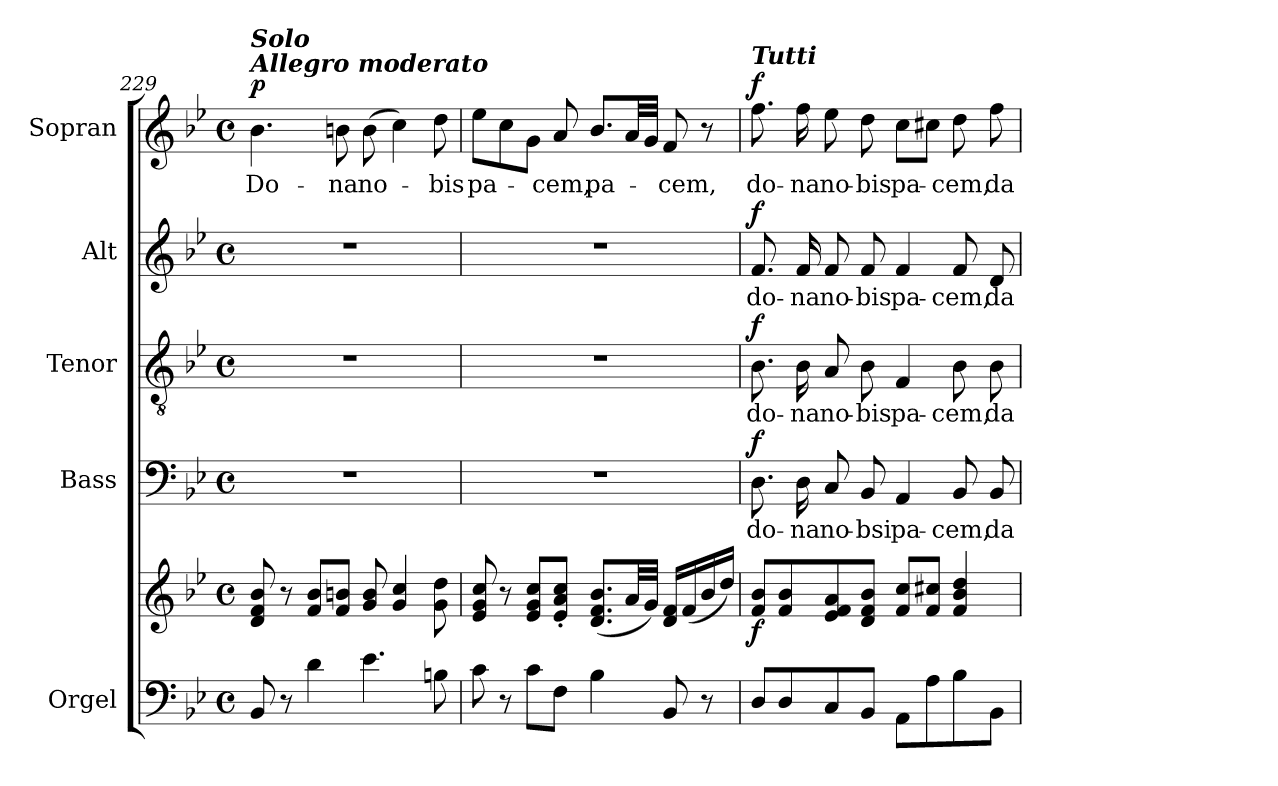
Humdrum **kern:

**kern	**kern	**dynam	**kern	**text	**dynam	**kern	**text	**dynam	**kern	**text	**dynam	**kern	**text	**dynam
*part5	*part5	*part5	*part4	*part4	*part4	*part3	*part3	*part3	*part2	*part2	*part2	*part1	*part1	*part1
*staff6	*staff5	*staff5/6	*staff4	*staff4	*staff4	*staff3	*staff3	*staff3	*staff2	*staff2	*staff2	*staff1	*staff1	*staff1
*I"Orgel	*	*	*I"Bass	*	*	*I"Tenor	*	*	*I"Alt	*	*	*I"Sopran	*	*
*I'Org.	*	*	*I'B.	*	*	*I'T.	*	*	*I'A.	*	*	*I'S.	*	*
*clefF4	*clefG2	*	*clefF4	*	*	*clefGv2	*	*	*clefG2	*	*	*clefG2	*	*
*k[b-e-]	*k[b-e-]	*	*k[b-e-]	*	*	*k[b-e-]	*	*	*k[b-e-]	*	*	*k[b-e-]	*	*
*B-:	*B-:	*	*B-:	*	*	*B-:	*	*	*B-:	*	*	*B-:	*	*
*M4/4	*M4/4	*	*M4/4	*	*	*M4/4	*	*	*M4/4	*	*	*M4/4	*	*
*met(c)	*met(c)	*	*met(c)	*	*	*met(c)	*	*	*met(c)	*	*	*met(c)	*	*
=229	=229	=229	=229	=229	=229	=229	=229	=229	=229	=229	=229	=229	=229	=229
!	!	!	!	!	!	!	!	!	!	!	!	!LO:TX:a:Bi:t=Allegro moderato	!	!
!	!	!	!	!	!	!	!	!	!	!	!	!LO:TX:a:Bi:t=Solo	!	!
!	!	!	!	!	!	!	!	!	!	!	!	!	!LO:LY:b	!LO:DY:a
8BB-/	8d/ 8f/ 8b-/	.	1r	.	.	1r	.	.	1r	.	.	4.b-\	Do-	p
8r	8r	.	.	.	.	.	.	.	.	.	.	.	.	.
4d\	8f/ 8b-/L	.	.	.	.	.	.	.	.	.	.	.	.	.
!	!	!	!	!	!	!	!	!	!	!	!	!	!LO:LY:b	!
.	8f/ 8bn/J	.	.	.	.	.	.	.	.	.	.	8bn\	-na	.
!	!	!	!	!	!	!	!	!	!	!	!	!	!LO:LY:b	!
4.e-\	8g/ 8b/	.	.	.	.	.	.	.	.	.	.	(>8b\	no-	.
.	4g/ 4cc/	.	.	.	.	.	.	.	.	.	.	4cc\)	.	.
!	!	!	!	!	!	!	!	!	!	!	!	!	!LO:LY:b	!
8Bn\	8g\ 8dd\	.	.	.	.	.	.	.	.	.	.	8dd\	-bis	.
!!LO:LB:g=z
=230	=230	=230	=230	=230	=230	=230	=230	=230	=230	=230	=230	=230	=230	=230
!	!	!	!	!	!	!	!	!	!	!	!	!	!LO:LY:b	!
8c\	8e-/ 8g/ 8cc/	.	1r	.	.	1r	.	.	1r	.	.	8ee-\L	pa-	.
8r	8r	.	.	.	.	.	.	.	.	.	.	8cc\	.	.
8c\L	8e-/ 8g/ 8cc/L	.	.	.	.	.	.	.	.	.	.	8g\J	.	.
!	!	!	!	!	!	!	!	!	!	!	!	!	!LO:LY:b	!
8F\J	8e-/'< 8a/'< 8cc/'<J	.	.	.	.	.	.	.	.	.	.	8a/	-cem,	.
!	!	!	!	!	!	!	!	!	!	!	!	!	!LO:LY:b	!
4B-\	(<8.d/ 8.f/ 8.b-/L	.	.	.	.	.	.	.	.	.	.	8.b-/L	pa-	.
.	32a/LL	.	.	.	.	.	.	.	.	.	.	32a/LL	.	.
.	32g/JJJ)	.	.	.	.	.	.	.	.	.	.	32g/JJJ	.	.
!	!	!	!	!	!	!	!	!	!	!	!	!	!LO:LY:b	!
8BB-/	16d/ 16f/LL	.	.	.	.	.	.	.	.	.	.	8f/	-cem,	.
.	(<16f/	.	.	.	.	.	.	.	.	.	.	.	.	.
8r	16b-/	.	.	.	.	.	.	.	.	.	.	8r	.	.
.	16dd/JJ)	.	.	.	.	.	.	.	.	.	.	.	.	.
=231	=231	=231	=231	=231	=231	=231	=231	=231	=231	=231	=231	=231	=231	=231
!	!	!	!	!	!	!	!	!	!	!	!	!LO:TX:a:Bi:t=Tutti	!	!
!	!	!LO:DY:b	!	!LO:LY:b	!LO:DY:a	!	!LO:LY:b	!LO:DY:a	!	!LO:LY:b	!LO:DY:a	!	!LO:LY:b	!LO:DY:a
8D/L	8f/ 8b-/L	f	8.D\	do-	f	8.B-\	do-	f	8.f/	do-	f	8.ff\	do-	f
8D/	8f/ 8b-/	.	.	.	.	.	.	.	.	.	.	.	.	.
!	!	!	!	!LO:LY:b	!	!	!LO:LY:b	!	!	!LO:LY:b	!	!	!LO:LY:b	!
.	.	.	16D\	-na	.	16B-\	-na	.	16f/	-na	.	16ff\	-na	.
!	!	!	!	!LO:LY:b	!	!	!LO:LY:b	!	!	!LO:LY:b	!	!	!LO:LY:b	!
8C/	8e-/ 8f/ 8a/	.	8C/	no-	.	8A/	no-	.	8f/	no-	.	8ee-\	no-	.
!	!	!	!	!LO:LY:b	!	!	!LO:LY:b	!	!	!LO:LY:b	!	!	!LO:LY:b	!
8BB-/J	8d/ 8f/ 8b-/J	.	8BB-/	-bsi	.	8B-\	-bis	.	8f/	-bis	.	8dd\	-bis	.
!	!	!	!	!LO:LY:b	!	!	!LO:LY:b	!	!	!LO:LY:b	!	!	!LO:LY:b	!
8AA\L	8f/ 8cc/L	.	4AA/	pa-	.	4F/	pa-	.	4f/	pa-	.	8cc\L	pa-	.
8A\	8f/ 8cc#X/J	.	.	.	.	.	.	.	.	.	.	8cc#X\J	.	.
!	!	!	!	!LO:LY:b	!	!	!LO:LY:b	!	!	!LO:LY:b	!	!	!LO:LY:b	!
8B-\	4f/ 4b-/ 4dd/	.	8BB-/	-cem,	.	8B-\	-cem,	.	8f/	-cem,	.	8dd\	-cem,	.
!	!	!	!	!LO:LY:b	!	!	!LO:LY:b	!	!	!LO:LY:b	!	!	!LO:LY:b	!
8BB-\J	.	.	8BB-/	da	.	8B-\	da	.	8d/	da	.	8ff\	da	.
=	=	=	=	=	=	=	=	=	=	=	=	=	=	=
*-	*-	*-	*-	*-	*-	*-	*-	*-	*-	*-	*-	*-	*-	*-
